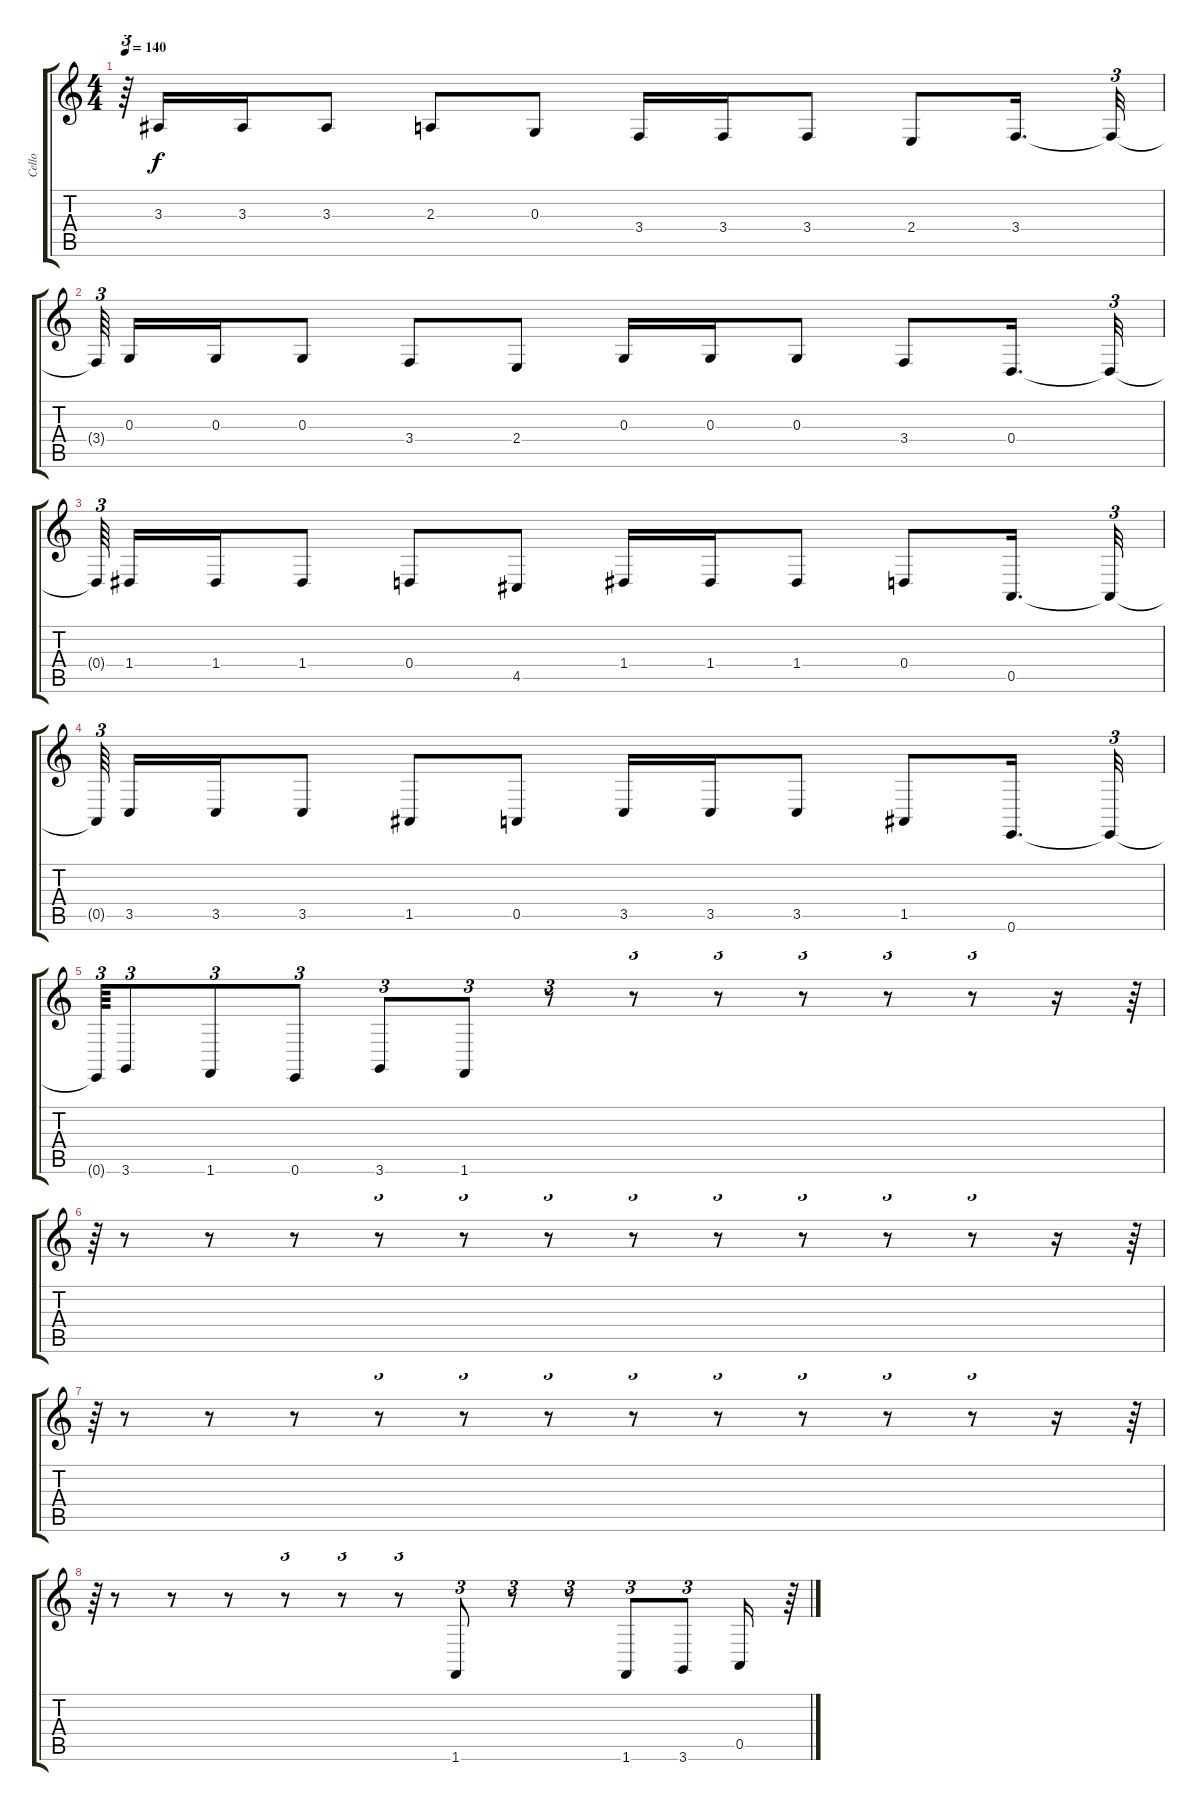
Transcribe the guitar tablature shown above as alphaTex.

\track ("Cello" "Cello") {instrument pizzicatostrings}
\staff {score tabs}
\tuning (E4 B3 G3 D3 A2 E2) {hide}
\ts (4 4)
\tempo 140
\clef g2
\ks c
r.64{tu (3 2) dy f} 3.3.16 3.3.16 3.3.8 2.3.8 0.3.8 3.4.16 3.4.16 3.4.8 2.4.8 3.4.16{d} 3.4{t}.32{tu (3 2)} |
3.4{t}.64{tu (3 2)} 0.3.16 0.3.16 0.3.8 3.4.8 2.4.8 0.3.16 0.3.16 0.3.8 3.4.8 0.4.16{d} 0.4{t}.32{tu (3 2)} |
0.4{t}.64{tu (3 2)} 1.4.16 1.4.16 1.4.8 0.4.8 4.5.8 1.4.16 1.4.16 1.4.8 0.4.8 0.5.16{d} 0.5{t}.32{tu (3 2)} |
0.5{t}.64{tu (3 2)} 3.5.16 3.5.16 3.5.8 1.5.8 0.5.8 3.5.16 3.5.16 3.5.8 1.5.8 0.6.16{d} 0.6{t}.32{tu (3 2)} |
0.6{t}.64{tu (3 2)} 3.6.8{tu (3 2)} 1.6.8{tu (3 2)} 0.6.8{tu (3 2)} 3.6.8{tu (3 2)} 1.6.8{tu (3 2)} r.8{tu (3 2)} r.8{tu (3 2)} r.8{tu (3 2)} r.8{tu (3 2)} r.8{tu (3 2)} r.8{tu (3 2)} r.16 r.64{tu (3 2)} |
r.64{tu (3 2)} r.8{tu (3 2)} r.8{tu (3 2)} r.8{tu (3 2)} r.8{tu (3 2)} r.8{tu (3 2)} r.8{tu (3 2)} r.8{tu (3 2)} r.8{tu (3 2)} r.8{tu (3 2)} r.8{tu (3 2)} r.8{tu (3 2)} r.16 r.64{tu (3 2)} |
r.64{tu (3 2)} r.8{tu (3 2)} r.8{tu (3 2)} r.8{tu (3 2)} r.8{tu (3 2)} r.8{tu (3 2)} r.8{tu (3 2)} r.8{tu (3 2)} r.8{tu (3 2)} r.8{tu (3 2)} r.8{tu (3 2)} r.8{tu (3 2)} r.16 r.64{tu (3 2)} |
r.64{tu (3 2)} r.8{tu (3 2)} r.8{tu (3 2)} r.8{tu (3 2)} r.8{tu (3 2)} r.8{tu (3 2)} r.8{tu (3 2)} 1.6.8{tu (3 2)} r.8{tu (3 2)} r.8{tu (3 2)} 1.6.8{tu (3 2)} 3.6.8{tu (3 2)} 0.5.16 r.64{tu (3 2)}
